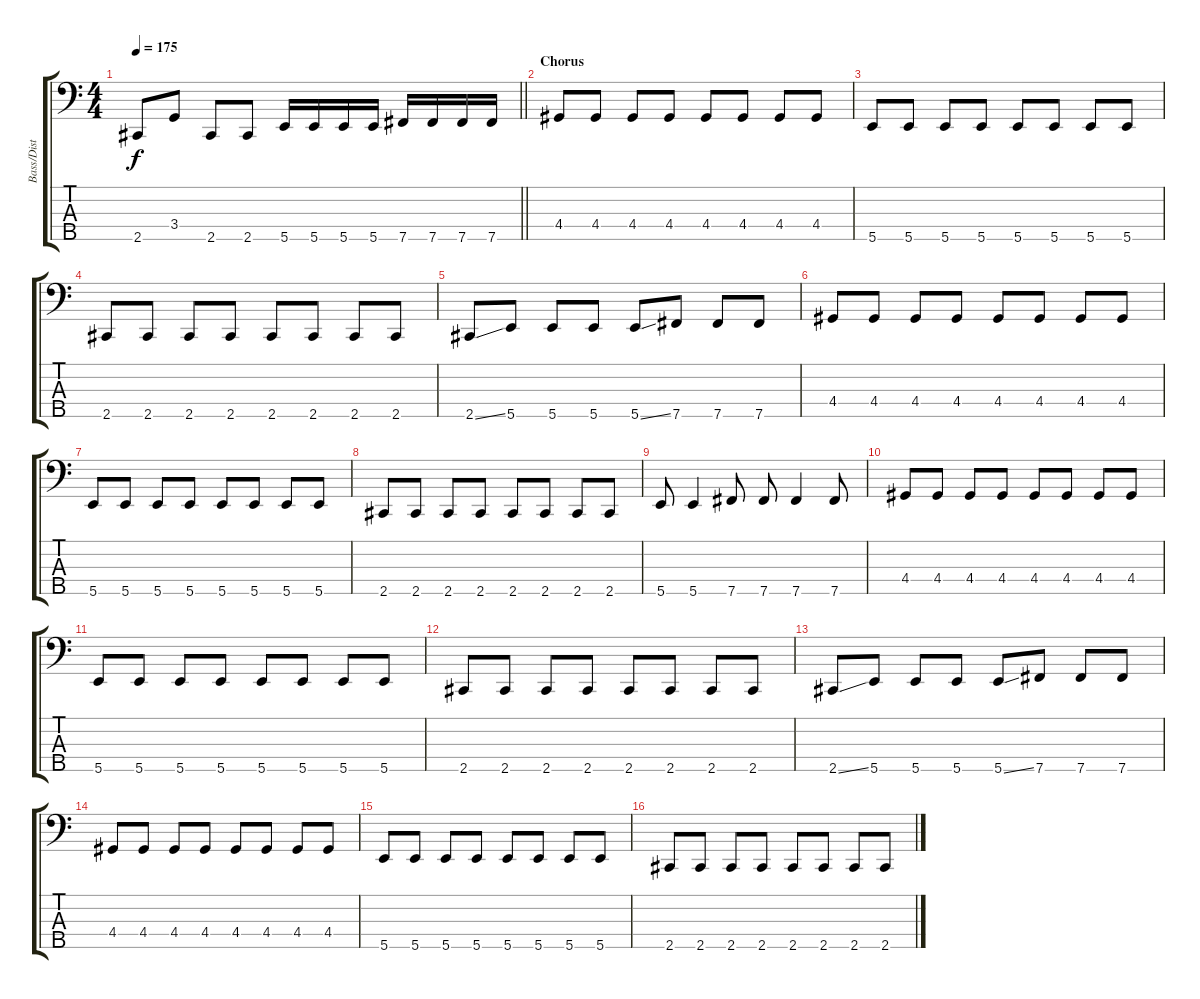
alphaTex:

\track ("Bass/Dist" "Bass/Dist") {instrument slapbass2}
\staff {score tabs}
\tuning (G2 D2 A1 E1 B0) {hide}
\ts (4 4)
\tempo 175
\clef f4
\barLineRight lightlight
\ks c
2.5.8{dy f} 3.4.8 2.5.8 2.5.8 5.5.16 5.5.16 5.5.16 5.5.16 7.5.16 7.5.16 7.5.16 7.5.16 |
\section ("" "Chorus")
4.4.8 4.4.8 4.4.8 4.4.8 4.4.8 4.4.8 4.4.8 4.4.8 |
5.5.8 5.5.8 5.5.8 5.5.8 5.5.8 5.5.8 5.5.8 5.5.8 |
2.5.8 2.5.8 2.5.8 2.5.8 2.5.8 2.5.8 2.5.8 2.5.8 |
2.5{ss}.8 5.5.8 5.5.8 5.5.8 5.5{ss}.8 7.5.8 7.5.8 7.5.8 |
4.4.8 4.4.8 4.4.8 4.4.8 4.4.8 4.4.8 4.4.8 4.4.8 |
5.5.8 5.5.8 5.5.8 5.5.8 5.5.8 5.5.8 5.5.8 5.5.8 |
2.5.8 2.5.8 2.5.8 2.5.8 2.5.8 2.5.8 2.5.8 2.5.8 |
5.5.8 5.5.4 7.5.8 7.5.8 7.5.4 7.5.8 |
4.4.8 4.4.8 4.4.8 4.4.8 4.4.8 4.4.8 4.4.8 4.4.8 |
5.5.8 5.5.8 5.5.8 5.5.8 5.5.8 5.5.8 5.5.8 5.5.8 |
2.5.8 2.5.8 2.5.8 2.5.8 2.5.8 2.5.8 2.5.8 2.5.8 |
2.5{ss}.8 5.5.8 5.5.8 5.5.8 5.5{ss}.8 7.5.8 7.5.8 7.5.8 |
4.4.8 4.4.8 4.4.8 4.4.8 4.4.8 4.4.8 4.4.8 4.4.8 |
5.5.8 5.5.8 5.5.8 5.5.8 5.5.8 5.5.8 5.5.8 5.5.8 |
2.5.8 2.5.8 2.5.8 2.5.8 2.5.8 2.5.8 2.5.8 2.5.8
